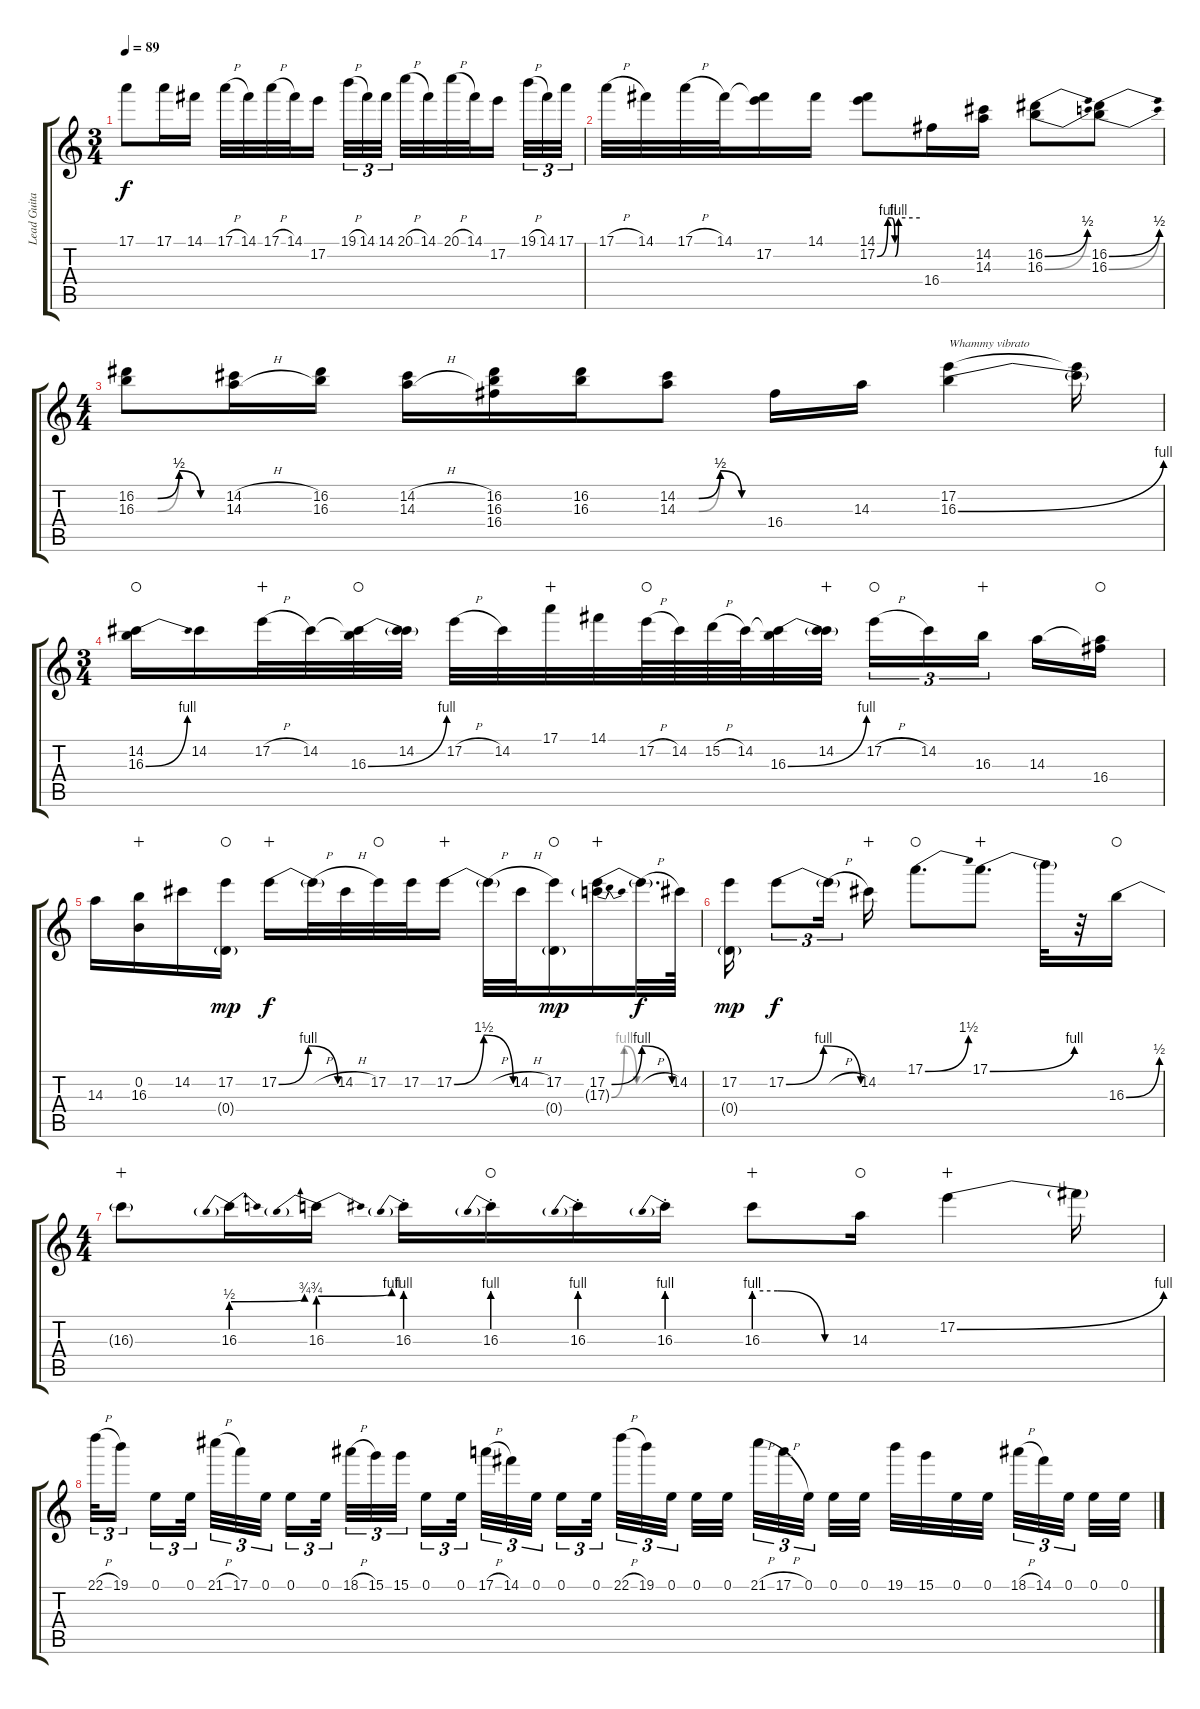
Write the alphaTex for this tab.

\track ("Lead Guitar 1 (Distortion)" "Lead Guita") {instrument overdrivenguitar}
\staff {score tabs}
\tuning (E4 B3 G3 D3 A2 E2) {hide}
\ts (3 4)
\tempo 89
\clef g2
\ks c
17.1{t}.8{dy f} 17.1.16 14.1.16 17.1{h}.32 14.1.32 17.1{h}.32 14.1.32 17.2.16{beam splitsecondary} 19.1{h}.32{tu (3 2)} 14.1.32{tu (3 2)} 14.1.32{tu (3 2)} 20.1{h}.32 14.1.32 20.1{h}.32 14.1.32 17.2.16{beam splitsecondary} 19.1{h}.32{tu (3 2)} 14.1.32{tu (3 2)} 17.1.32{tu (3 2)} |
17.1{h}.32 14.1.32 17.1{h}.32 14.1.32 (14.1{t} 17.2).16 14.1.16 (14.1 17.2{be (custom 0 0 15 4 20 4 25 0 30 4 60 4)}).8 16.4.16 (14.2 14.3).16 (16.2{be (bend 0 0 60 2)} 16.3{be (bend 0 0 60 2)}).8 (16.2{be (bend 0 0 60 2)} 16.3{be (bend 0 0 60 2)}).8 |
\ts (4 4)
(16.2{be (custom 0 0 15 0 30 2 45 0 60 0)} 16.3{be (custom 0 0 15 0 30 2 45 0 60 0)}).8 (14.2{h} 14.3{h}).16 (16.2 16.3).16 (14.2{h} 14.3{h}).16 (16.2 16.3 16.4).16 (16.2 16.3).16 (14.2{be (custom 0 0 15 0 30 2 45 0 60 0)} 14.3{be (custom 0 0 15 0 30 2 45 0 60 0)}).8 16.4.16 14.3.16 (17.2 16.3{be (bend 0 0 60 4)}).4{txt "Whammy vibrato"} (17.2{t} 16.3{t}).16 |
\ts (3 4)
(14.2 16.3{be (bend 0 0 60 4)}).16{waho} 14.2.16 17.2{h}.32{wahc} 14.2.32 (14.2{t} 16.3{be (bend 0 0 60 4)}).32{waho} (14.2 16.3{t}).32 17.2{h}.32 14.2.32 17.1.32{wahc} 14.1.32 17.2{h}.64{waho} 14.2.64 15.2{h}.64 14.2.64 (14.2{t} 16.3{be (bend 0 0 60 4)}).32 (14.2 16.3{t}).32{wahc} 17.2{h}.16{tu (3 2) waho} 14.2.16{tu (3 2)} 16.3.16{tu (3 2) wahc beam splitsecondary} 14.3.16 (14.3{t} 16.4).16{waho} |
14.3.16 (0.2 16.3).16{wahc} 14.2.16 (17.2 0.4{g}).16{dy mp waho} 17.2{be (bendrelease 0 0 15 4 45 4 60 0)}.16{dy f wahc} 17.2{h t}.32 14.2{h}.32 17.2.32{waho} 17.2.32 17.2{be (bendrelease 0 0 20 6 30 6 60 0)}.16{wahc} 17.2{h t}.32 14.2{h}.32 (17.2 0.4{g}).16{dy mp waho} (17.2{be (bendrelease 0 0 15 4 30 4 60 0)} 17.3{be (bendrelease 0 0 15 4 30 4 60 0) g}).16{wahc} 17.2{h t}.32{d dy f} 14.2.64 |
(17.2 0.4{g}).16{dy mp} 17.2{be (bendrelease 0 0 15 4 45 4 60 0)}.8{tu (3 2) dy f} 17.2{h t}.16{tu (3 2)} 14.2.16{wahc} 17.1{be (bend 0 0 60 6)}.8{d waho} 17.1{be (bend 0 0 60 4)}.8{d wahc} 17.1{t}.32 r.32 16.3{be (bend 0 0 60 2)}.16{waho} |
\ts (4 4)
16.3{t}.8{wahc} 16.3{be (prebendbend 0 2 60 3)}.16 16.3{be (prebendbend 0 3 60 4)}.16 16.3{be (prebend 0 4 60 4) st}.16 16.3{be (prebend 0 4 60 4) st}.16{waho} 16.3{be (prebend 0 4 60 4) st}.16 16.3{be (prebend 0 4 60 4) st}.16 16.3{be (custom 0 4 15 4 45 0 60 0)}.8{wahc} 14.3.16{waho} 17.2{be (bend 0 0 60 4)}.4{wahc} 17.2{t}.16 |
22.1{h}.32{tu (3 2)} 19.1.16{tu (3 2) beam splitsecondary} 0.1.16{tu (3 2)} 0.1.32{tu (3 2) beam splitsecondary} 21.1{h}.32{tu (3 2)} 17.1.32{tu (3 2)} 0.1.32{tu (3 2) beam splitsecondary} 0.1.16{tu (3 2)} 0.1.32{tu (3 2)} 18.1{h}.32{tu (3 2)} 15.1.32{tu (3 2)} 15.1.32{tu (3 2) beam splitsecondary} 0.1.16{tu (3 2)} 0.1.32{tu (3 2) beam splitsecondary} 17.1{h}.32{tu (3 2)} 14.1.32{tu (3 2)} 0.1.32{tu (3 2) beam splitsecondary} 0.1.16{tu (3 2)} 0.1.32{tu (3 2)} 22.1{h}.32{tu (3 2)} 19.1.32{tu (3 2)} 0.1.32{tu (3 2) beam splitsecondary} 0.1.32 0.1.32{beam splitsecondary} 21.1{h}.32{tu (3 2)} 17.1{h}.32{tu (3 2)} 0.1.32{tu (3 2) beam splitsecondary} 0.1.32 0.1.32 19.1.32 15.1.32 0.1.32 0.1.32{beam splitsecondary} 18.1{h}.32{tu (3 2)} 14.1.32{tu (3 2)} 0.1.32{tu (3 2) beam splitsecondary} 0.1.32 0.1.32
